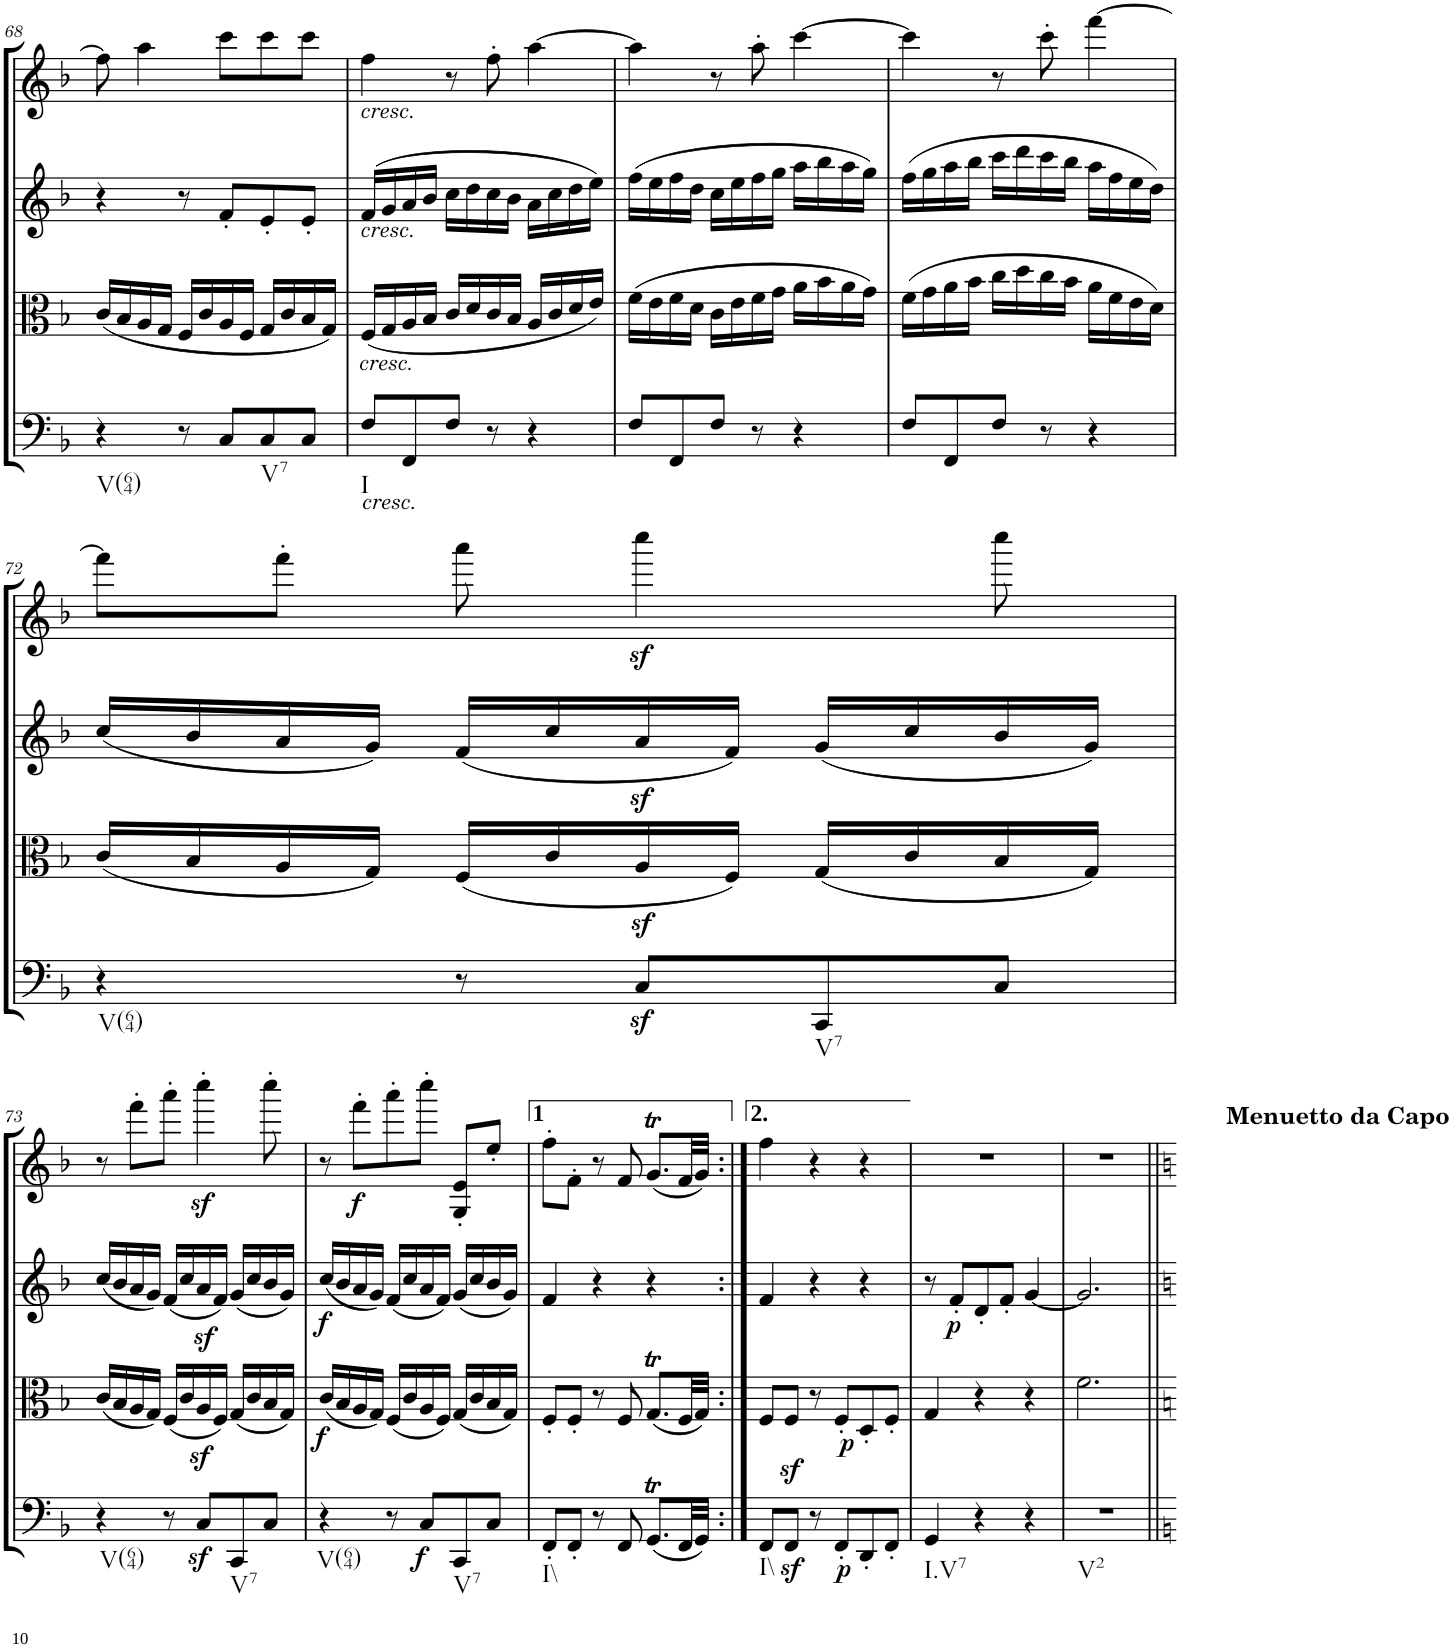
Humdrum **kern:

**kern	**dynam	**kern	**dynam	**kern	**dynam	**kern	**dynam
*part4	*part4	*part3	*part3	*part2	*part2	*part1	*part1
*staff4	*staff4	*staff3	*staff3	*staff2	*staff2	*staff1	*staff1
*I"Cello	*	*I"Viola	*	*I"2nd Violin	*	*I"1st Violin	*
*	*	*I'Vla	*	*I'Vln	*	*I'Vln	*
!!LO:PB:g=z
*clefF4	*	*clefC3	*	*clefG2	*	*clefG2	*
*k[b-]	*	*k[b-]	*	*k[b-]	*	*k[b-]	*
*F:	*	*F:	*	*F:	*	*F:	*
*M3/4	*	*M3/4	*	*M3/4	*	*M3/4	*
=68	=68	=68	=68	=68	=68	=68	=68
!LO:TX:b:t=V(64)	!	!	!	!	!	!	!
4r	.	(16c/LL	.	4r	.	8ff\]	.
.	.	16B-/	.	.	.	.	.
.	.	16A/	.	.	.	4aa\	.
.	.	16G/JJ	.	.	.	.	.
8r	.	16F/LL	.	8r	.	.	.
.	.	16c/	.	.	.	.	.
8C/L	.	16A/	.	8f'/L	.	8ccc\L	.
.	.	16F/JJ	.	.	.	.	.
!LO:TX:b:t=V7	!	!	!	!	!	!	!
8C/	.	16G/LL	.	8e'/	.	8ccc\	.
.	.	16c/	.	.	.	.	.
8C/J	.	16B-/	.	8e'/J	.	8ccc\J	.
.	.	16G/JJ)	.	.	.	.	.
=69	=69	=69	=69	=69	=69	=69	=69
!	!	!	!	!	!	!LO:TX:b:i:t=cresc.	!
!	!	!	!	!LO:TX:b:i:t=cresc.	!	!	!
!	!	!LO:TX:b:i:t=cresc.	!	!	!	!	!
!LO:TX:b:i:t=cresc.	!	!	!	!	!	!	!
!LO:TX:b:t=I	!	!	!	!	!	!	!
8F/L	.	(16F/LL	.	(16f/LL	.	4ff\	.
.	.	16G/	.	16g/	.	.	.
8FF/	.	16A/	.	16a/	.	.	.
.	.	16B-/JJ	.	16b-/JJ	.	.	.
8F/J	.	16c/LL	.	16cc\LL	.	8r	.
.	.	16d/	.	16dd\	.	.	.
8r	.	16c/	.	16cc\	.	8ff'\	.
.	.	16B-/JJ	.	16b-\JJ	.	.	.
4r	.	16A/LL	.	16a\LL	.	[4aa\	.
.	.	16c/	.	16cc\	.	.	.
.	.	16d/	.	16dd\	.	.	.
.	.	16e/JJ)	.	16ee\JJ)	.	.	.
=70	=70	=70	=70	=70	=70	=70	=70
8F/L	.	(16f\LL	.	(16ff\LL	.	4aa\]	.
.	.	16e\	.	16ee\	.	.	.
8FF/	.	16f\	.	16ff\	.	.	.
.	.	16d\JJ	.	16dd\JJ	.	.	.
8F/J	.	16c\LL	.	16cc\LL	.	8r	.
.	.	16e\	.	16ee\	.	.	.
8r	.	16f\	.	16ff\	.	8aa'\	.
.	.	16g\JJ	.	16gg\JJ	.	.	.
4r	.	16a\LL	.	16aa\LL	.	[4ccc\	.
.	.	16b-\	.	16bb-\	.	.	.
.	.	16a\	.	16aa\	.	.	.
.	.	16g\JJ)	.	16gg\JJ)	.	.	.
=71	=71	=71	=71	=71	=71	=71	=71
8F/L	.	(16f\LL	.	(16ff\LL	.	4ccc\]	.
.	.	16g\	.	16gg\	.	.	.
8FF/	.	16a\	.	16aa\	.	.	.
.	.	16b-\JJ	.	16bb-\JJ	.	.	.
8F/J	.	16cc\LL	.	16ccc\LL	.	8r	.
.	.	16dd\	.	16ddd\	.	.	.
8r	.	16cc\	.	16ccc\	.	8ccc'\	.
.	.	16b-\JJ	.	16bb-\JJ	.	.	.
4r	.	16a\LL	.	16aa\LL	.	[4fff\	.
.	.	16f\	.	16ff\	.	.	.
.	.	16e\	.	16ee\	.	.	.
.	.	16d\JJ)	.	16dd\JJ)	.	.	.
!!LO:LB:g=z
=72	=72	=72	=72	=72	=72	=72	=72
!LO:TX:b:t=V(64)	!	!	!	!	!	!	!
4r	.	(16c/LL	.	(16cc/LL	.	8fff\L]	.
.	.	16B-/	.	16b-/	.	.	.
.	.	16A/	.	16a/	.	8fff'\J	.
.	.	16G/JJ)	.	16g/JJ)	.	.	.
8r	.	(16F/LL	.	(16f/LL	.	8aaa\	.
.	.	16c/	.	16cc/	.	.	.
8Cz>/L	.	16Az>/	.	16a/	.	4ccccz<\	.
.	.	16F/JJ)	.	16f/JJ)	.	.	.
!LO:TX:b:t=V7	!	!	!	!	!	!	!
8CC/	.	(16G/LL	.	(16g/LL	.	.	.
.	.	16c/	.	16cc/	.	.	.
8C/J	.	16B-/	.	16b-/	.	8cccc\	.
.	.	16G/JJ)	.	16g/JJ)	.	.	.
!!LO:LB:g=z
=73	=73	=73	=73	=73	=73	=73	=73
!LO:TX:b:t=V(64)	!	!	!	!	!	!	!
4r	.	(16c/LL	.	(16cc/LL	.	8r	.
.	.	16B-/	.	16b-/	.	.	.
.	.	16A/	.	16a/	.	8fff'\L	.
.	.	16G/JJ)	.	16g/JJ)	.	.	.
8r	.	(16F/LL	.	(16f/LL	.	8aaa'\J	.
.	.	16c/	.	16cc/	.	.	.
8Cz>/L	.	16Az>/	.	16a/	.	4ccccz<'\	.
.	.	16F/JJ)	.	16f/JJ)	.	.	.
!LO:TX:b:t=V7	!	!	!	!	!	!	!
8CC/	.	(16G/LL	.	(16g/LL	.	.	.
.	.	16c/	.	16cc/	.	.	.
8C/J	.	16B-/	.	16b-/	.	8cccc'\	.
.	.	16G/JJ)	.	16g/JJ)	.	.	.
=74	=74	=74	=74	=74	=74	=74	=74
!LO:TX:b:t=V(64)	!	!	!	!	!	!	!
!	!	!	!LO:DY:b	!	!LO:DY:b	!	!
4r	.	(16c/LL	f	(16cc/LL	f	8r	.
.	.	16B-/	.	16b-/	.	.	.
!	!	!	!	!	!	!	!LO:DY:b
.	.	16A/	.	16a/	.	8fff'\L	f
.	.	16G/JJ)	.	16g/JJ)	.	.	.
8r	.	(16F/LL	.	(16f/LL	.	8aaa'\	.
.	.	16c/	.	16cc/	.	.	.
!	!LO:DY:b	!	!	!	!	!	!
8C/L	f	16A/	.	16a/	.	8cccc'\J	.
.	.	16F/JJ)	.	16f/JJ)	.	.	.
!LO:TX:b:t=V7	!	!	!	!	!	!	!
8CC/	.	(16G/LL	.	(16g/LL	.	8G/' 8e/'L	.
.	.	16c/	.	16cc/	.	.	.
8C/J	.	16B-/	.	16b-/	.	8ee'/J	.
.	.	16G/JJ)	.	16g/JJ)	.	.	.
=75	=75	=75	=75	=75	=75	=75	=75
!LO:TX:b:t=I\\	!	!	!	!	!	!	!
8FF'/L	.	8F'/L	.	4f/	.	8ff'\L	.
8FF'/J	.	8F'/J	.	.	.	8f'\J	.
8r	.	8r	.	4r	.	8r	.
8FF/	.	8F/	.	.	.	8f/	.
(8.GGT/L	.	(8.GT/L	.	4r	.	(8.gT/L	.
32FF/LL	.	32F/LL	.	.	.	32f/LL	.
32GG/JJJ)	.	32G/JJJ)	.	.	.	32g/JJJ)	.
=76:|!	=76:|!	=76:|!	=76:|!	=76:|!	=76:|!	=76:|!	=76:|!
!LO:TX:b:t=I\\	!	!	!	!	!	!	!
8FF/L	.	8F/L	.	4f/	.	4ff\	.
8FFz>/J	.	8F/J	.	.	.	.	.
8r	.	8r	.	4r	.	4r	.
!	!LO:DY:b	!	!LO:DY:b	!	!	!	!
8FF'/L	p	8F'/L	p	.	.	.	.
8DD'/	.	8D'/	.	4r	.	4r	.
8FF'/J	.	8F'/J	.	.	.	.	.
=77	=77	=77	=77	=77	=77	=77	=77
!LO:TX:b:t=I.V7	!	!	!	!	!	!	!
4GG/	.	4G/	.	8r	.	2.r	.
!	!	!	!	!	!LO:DY:b	!	!
.	.	.	.	8f'/L	p	.	.
4r	.	4r	.	8d'/	.	.	.
.	.	.	.	8f'/J	.	.	.
4r	.	4r	.	[4g/	.	.	.
!	!	!	!	!	!	!LO:TX:a:B:t=Menuetto da Capo	!
=78	=78	=78	=78	=78	=78	=78	=78
!LO:TX:b:t=V2	!	!	!	!	!	!	!
2.r	.	2.f\	.	2.g/]	.	2.r	.
=||	=||	=||	=||	=||	=||	=||	=||
*-	*-	*-	*-	*-	*-	*-	*-
